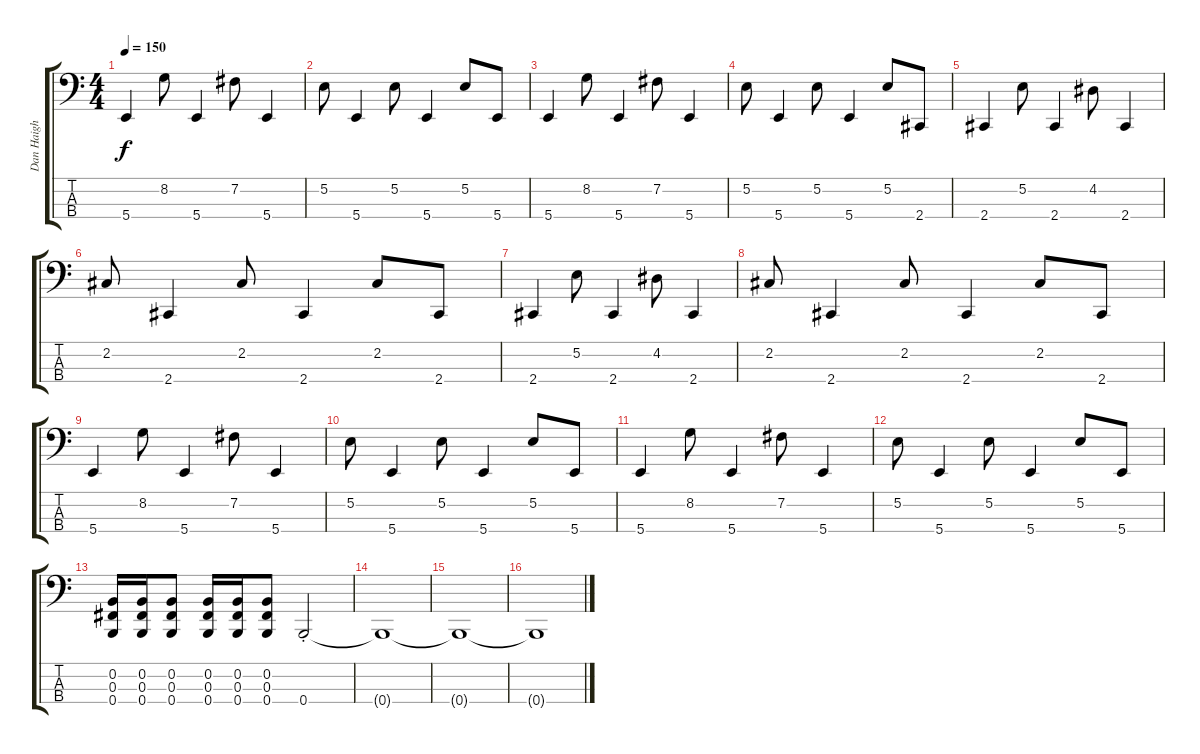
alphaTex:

\track ("Dan Haigh - Bass" "Dan Haigh ") {instrument electricbassfinger}
\staff {score tabs}
\tuning (E2 B1 Gb1 B0) {hide}
\ts (4 4)
\tempo 150
\clef f4
\ks c
5.4.4{dy f} 8.2.8 5.4.4 7.2.8 5.4.4 |
5.2.8 5.4.4 5.2.8 5.4.4 5.2.8 5.4.8 |
5.4.4 8.2.8 5.4.4 7.2.8 5.4.4 |
5.2.8 5.4.4 5.2.8 5.4.4 5.2.8 2.4.8 |
2.4.4 5.2.8 2.4.4 4.2.8 2.4.4 |
2.2.8 2.4.4 2.2.8 2.4.4 2.2.8 2.4.8 |
2.4.4 5.2.8 2.4.4 4.2.8 2.4.4 |
2.2.8 2.4.4 2.2.8 2.4.4 2.2.8 2.4.8 |
5.4.4 8.2.8 5.4.4 7.2.8 5.4.4 |
5.2.8 5.4.4 5.2.8 5.4.4 5.2.8 5.4.8 |
5.4.4 8.2.8 5.4.4 7.2.8 5.4.4 |
5.2.8 5.4.4 5.2.8 5.4.4 5.2.8 5.4.8 |
(0.2 0.3 0.4).16 (0.2 0.3 0.4).16 (0.2 0.3 0.4).8 (0.2 0.3 0.4).16 (0.2 0.3 0.4).16 (0.2 0.3 0.4).8 0.4{st}.2 |
0.4{t}.1 |
0.4{t}.1 |
0.4{t}.1
